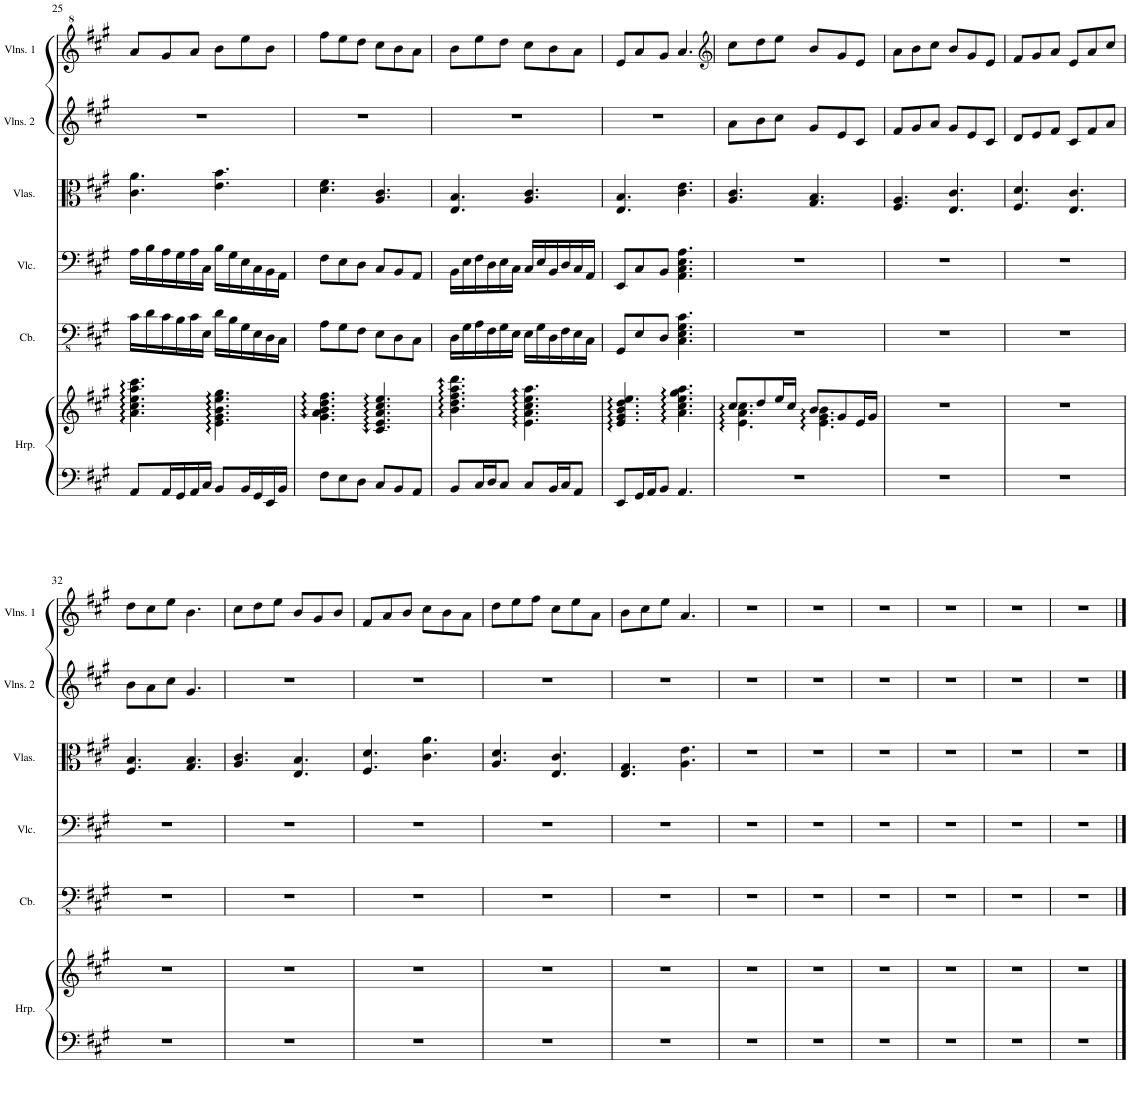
**kern	**kern	**kern	**kern	**kern	**kern	**kern
*part6	*part6	*part5	*part4	*part3	*part2	*part1
*staff7	*staff6	*staff5	*staff4	*staff3	*staff2	*staff1
*I"Harp	*	*I"Contrabass	*I"Violoncello	*I"Violas	*I"Violins 2	*I"Violins 1
*I'Hrp.	*	*I'Cb.	*I'Vlc.	*I'Vlas.	*I'Vlns. 2	*I'Vlns. 1
!!LO:PB:g=z
*clefF4	*clefG2	*clefFv4	*clefF4	*clefC3	*clefG2	*clefG^2
*	*	*Trd7c12	*	*	*	*
*k[f#c#g#]	*k[f#c#g#]	*k[f#c#g#]	*k[f#c#g#]	*k[f#c#g#]	*k[f#c#g#]	*k[f#c#g#]
*M6/8	*M6/8	*M6/8	*M6/8	*M6/8	*M6/8	*M6/8
=25	=25	=25	=25	=25	=25	=25
8AA/L	4.a\ 4.cc#\ 4.ee\ 4.aa\ 4.ccc#\	16C#\LL	16A\LL	4.c#\ 4.a\	2.r	8aa/L
.	.	16D\	16B\	.	.	.
16AA/L	.	16C#\	16A\	.	.	8gg#/
16GG#/	.	16BB\	16G#\	.	.	.
16AA/	.	16C#\	16A\	.	.	8aa/J
16C#/JJ	.	16EE\JJ	16C#\JJ	.	.	.
8BB/L	4.e\ 4.g#\ 4.b\ 4.ee\ 4.gg#\	16D\LL	16B\LL	4.e\ 4.b\	.	8bb\L
.	.	16BB\	16G#\	.	.	.
16BB/L	.	16GG#\	16E\	.	.	8eee\
16GG#/	.	16EE\	16C#\	.	.	.
16EE/	.	16DD\	16BB\	.	.	8bb\J
16BB/JJ	.	16CC#\JJ	16AA\JJ	.	.	.
=26	=26	=26	=26	=26	=26	=26
8F#\L	4.g#\ 4.a\ 4.b\ 4.dd\ 4.ff#\	8AA\L	8F#\L	4.d\ 4.f#\	2.r	8fff#\L
8E\	.	8GG#\	8E\	.	.	8eee\
8D\J	.	8FF#\J	8D\J	.	.	8ddd\J
8C#/L	4.c#/ 4.e/ 4.a/ 4.cc#/ 4.ee/	8EE\L	8C#/L	4.A/ 4.c#/	.	8ccc#\L
8BB/	.	8DD\	8BB/	.	.	8bb\
8AA/J	.	8CC#\J	8AA/J	.	.	8aa\J
=27	=27	=27	=27	=27	=27	=27
8BB/L	4.b\ 4.dd\ 4.ff#\ 4.aa\ 4.ddd\	16DD\LL	16BB\LL	4.E/ 4.B/	2.r	8bb\L
.	.	16GG#\	16E\	.	.	.
16C#/L	.	16AA\	16F#\	.	.	8eee\
16D/J	.	16FF#\	16D\	.	.	.
8C#/J	.	16GG#\	16E\	.	.	8ddd\J
.	.	16EE\JJ	16C#\JJ	.	.	.
8C#/L	4.e\ 4.a\ 4.cc#\ 4.ee\ 4.aa\	16EE\LL	16C#/LL	4.A/ 4.c#/	.	8ccc#\L
.	.	16GG#\	16E/	.	.	.
16BB/L	.	16DD\	16BB/	.	.	8bb\
16C#/J	.	16FF#\	16D/	.	.	.
8AA/J	.	16EE\	16C#/	.	.	8aa\J
.	.	16CC#\JJ	16AA/JJ	.	.	.
=28	=28	=28	=28	=28	=28	=28
8EE/L	4.e/ 4.g#/ 4.b/ 4.dd/ 4.ee/	8GGG#/L	8EE/L	4.E/ 4.B/	2.r	8ee/L
16GG#/L	.	8EE/	8C#/	.	.	8aa/
16AA/J	.	.	.	.	.	.
8BB/J	.	8DD/J	8BB/J	.	.	8gg#/J
4.AA/	4.a\ 4.cc#\ 4.ee\ 4.gg#\ 4.aa\	4.CC#\ 4.EE\ 4.GG#\ 4.C#\	4.AA\ 4.C#\ 4.E\ 4.A\	4.c#\ 4.e\	.	4.aa/
=29	=29	=29	=29	=29	=29	=29
*	*	*	*	*	*	*clefG2
*	*^	*	*	*	*	*
2.r	8cc#/L	4.e\ 4.a\ 4.cc#\	2.r	2.r	4.A/ 4.c#/	8a\L	8cc#\L
.	8dd/	.	.	.	.	8b\	8dd\
.	16ee/L	.	.	.	.	8cc#\J	8ee\J
.	16cc#/JJ	.	.	.	.	.	.
.	8b/L	4.e\ 4.g#\ 4.b\	.	.	4.G#/ 4.B/	8g#/L	8b/L
.	8g#/	.	.	.	.	8e/	8g#/
.	16e/L	.	.	.	.	8c#/J	8e/J
.	16g#/JJ	.	.	.	.	.	.
*	*v	*v	*	*	*	*	*
=30	=30	=30	=30	=30	=30	=30
2.r	2.r	2.r	2.r	4.F#/ 4.A/	8f#/L	8a\L
.	.	.	.	.	8g#/	8b\
.	.	.	.	.	8a/J	8cc#\J
.	.	.	.	4.E/ 4.c#/	8g#/L	8b/L
.	.	.	.	.	8e/	8g#/
.	.	.	.	.	8c#/J	8e/J
=31	=31	=31	=31	=31	=31	=31
2.r	2.r	2.r	2.r	4.F#/ 4.d/	8d/L	8f#/L
.	.	.	.	.	8e/	8g#/
.	.	.	.	.	8f#/J	8a/J
.	.	.	.	4.E/ 4.c#/	8c#/L	8e/L
.	.	.	.	.	8f#/	8a/
.	.	.	.	.	8a/J	8cc#/J
!!LO:LB:g=z
=32	=32	=32	=32	=32	=32	=32
2.r	2.r	2.r	2.r	4.F#/ 4.B/	8b\L	8dd\L
.	.	.	.	.	8a\	8cc#\
.	.	.	.	.	8cc#\J	8ee\J
.	.	.	.	4.G#/ 4.B/	4.g#/	4.b\
=33	=33	=33	=33	=33	=33	=33
2.r	2.r	2.r	2.r	4.A/ 4.c#/	2.r	8cc#\L
.	.	.	.	.	.	8dd\
.	.	.	.	.	.	8ee\J
.	.	.	.	4.E/ 4.B/	.	8b/L
.	.	.	.	.	.	8g#/
.	.	.	.	.	.	8b/J
=34	=34	=34	=34	=34	=34	=34
2.r	2.r	2.r	2.r	4.F#/ 4.d/	2.r	8f#/L
.	.	.	.	.	.	8a/
.	.	.	.	.	.	8b/J
.	.	.	.	4.c#\ 4.a\	.	8cc#\L
.	.	.	.	.	.	8b\
.	.	.	.	.	.	8a\J
=35	=35	=35	=35	=35	=35	=35
2.r	2.r	2.r	2.r	4.A/ 4.d/	2.r	8dd\L
.	.	.	.	.	.	8ee\
.	.	.	.	.	.	8ff#\J
.	.	.	.	4.E/ 4.c#/	.	8cc#\L
.	.	.	.	.	.	8ee\
.	.	.	.	.	.	8a\J
=36	=36	=36	=36	=36	=36	=36
2.r	2.r	2.r	2.r	4.E/ 4.G#/	2.r	8b\L
.	.	.	.	.	.	8cc#\
.	.	.	.	.	.	8ee\J
.	.	.	.	4.A\ 4.e\	.	4.a/
=37	=37	=37	=37	=37	=37	=37
2.r	2.r	2.r	2.r	2.r	2.r	2.r
=38	=38	=38	=38	=38	=38	=38
2.r	2.r	2.r	2.r	2.r	2.r	2.r
=39	=39	=39	=39	=39	=39	=39
2.r	2.r	2.r	2.r	2.r	2.r	2.r
=40	=40	=40	=40	=40	=40	=40
2.r	2.r	2.r	2.r	2.r	2.r	2.r
=41	=41	=41	=41	=41	=41	=41
2.r	2.r	2.r	2.r	2.r	2.r	2.r
=42	=42	=42	=42	=42	=42	=42
2.r	2.r	2.r	2.r	2.r	2.r	2.r
==	==	==	==	==	==	==
*-	*-	*-	*-	*-	*-	*-
